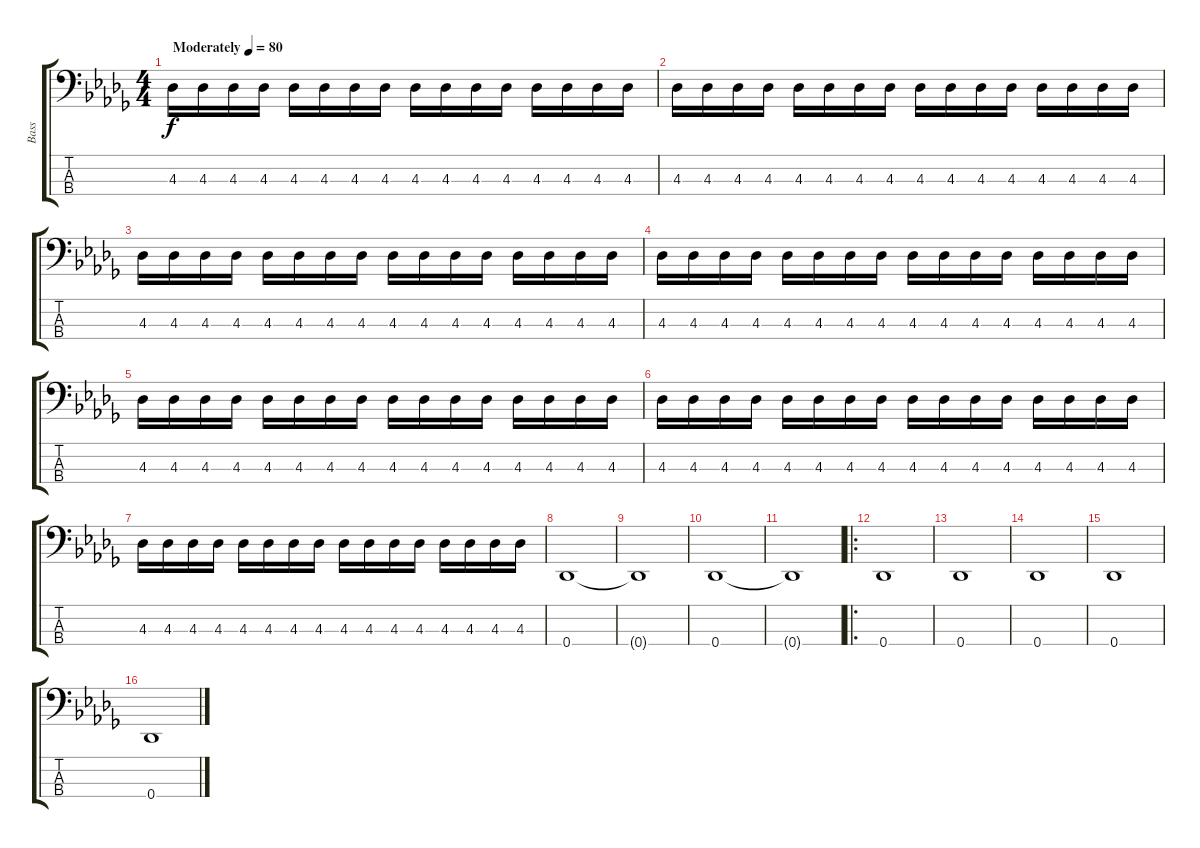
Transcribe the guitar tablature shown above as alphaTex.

\track ("Bass" "Bass") {instrument synthbass1}
\staff {score tabs}
\tuning (G2 D2 A1 Db1) {hide}
\ts (4 4)
\tempo (80 "Moderately")
\clef f4
\ks db
4.3.16{dy f instrument synthbass1} 4.3.16 4.3.16 4.3.16 4.3.16 4.3.16 4.3.16 4.3.16 4.3.16 4.3.16 4.3.16 4.3.16 4.3.16 4.3.16 4.3.16 4.3.16 |
4.3.16 4.3.16 4.3.16 4.3.16 4.3.16 4.3.16 4.3.16 4.3.16 4.3.16 4.3.16 4.3.16 4.3.16 4.3.16 4.3.16 4.3.16 4.3.16 |
4.3.16 4.3.16 4.3.16 4.3.16 4.3.16 4.3.16 4.3.16 4.3.16 4.3.16 4.3.16 4.3.16 4.3.16 4.3.16 4.3.16 4.3.16 4.3.16 |
4.3.16 4.3.16 4.3.16 4.3.16 4.3.16 4.3.16 4.3.16 4.3.16 4.3.16 4.3.16 4.3.16 4.3.16 4.3.16 4.3.16 4.3.16 4.3.16 |
4.3.16 4.3.16 4.3.16 4.3.16 4.3.16 4.3.16 4.3.16 4.3.16 4.3.16 4.3.16 4.3.16 4.3.16 4.3.16 4.3.16 4.3.16 4.3.16 |
4.3.16 4.3.16 4.3.16 4.3.16 4.3.16 4.3.16 4.3.16 4.3.16 4.3.16 4.3.16 4.3.16 4.3.16 4.3.16 4.3.16 4.3.16 4.3.16 |
4.3.16 4.3.16 4.3.16 4.3.16 4.3.16 4.3.16 4.3.16 4.3.16 4.3.16 4.3.16 4.3.16 4.3.16 4.3.16 4.3.16 4.3.16 4.3.16 |
0.4.1 |
0.4{t}.1 |
0.4.1 |
0.4{t}.1 |
\ro
0.4.1 |
0.4.1 |
0.4.1 |
0.4.1 |
0.4.1
